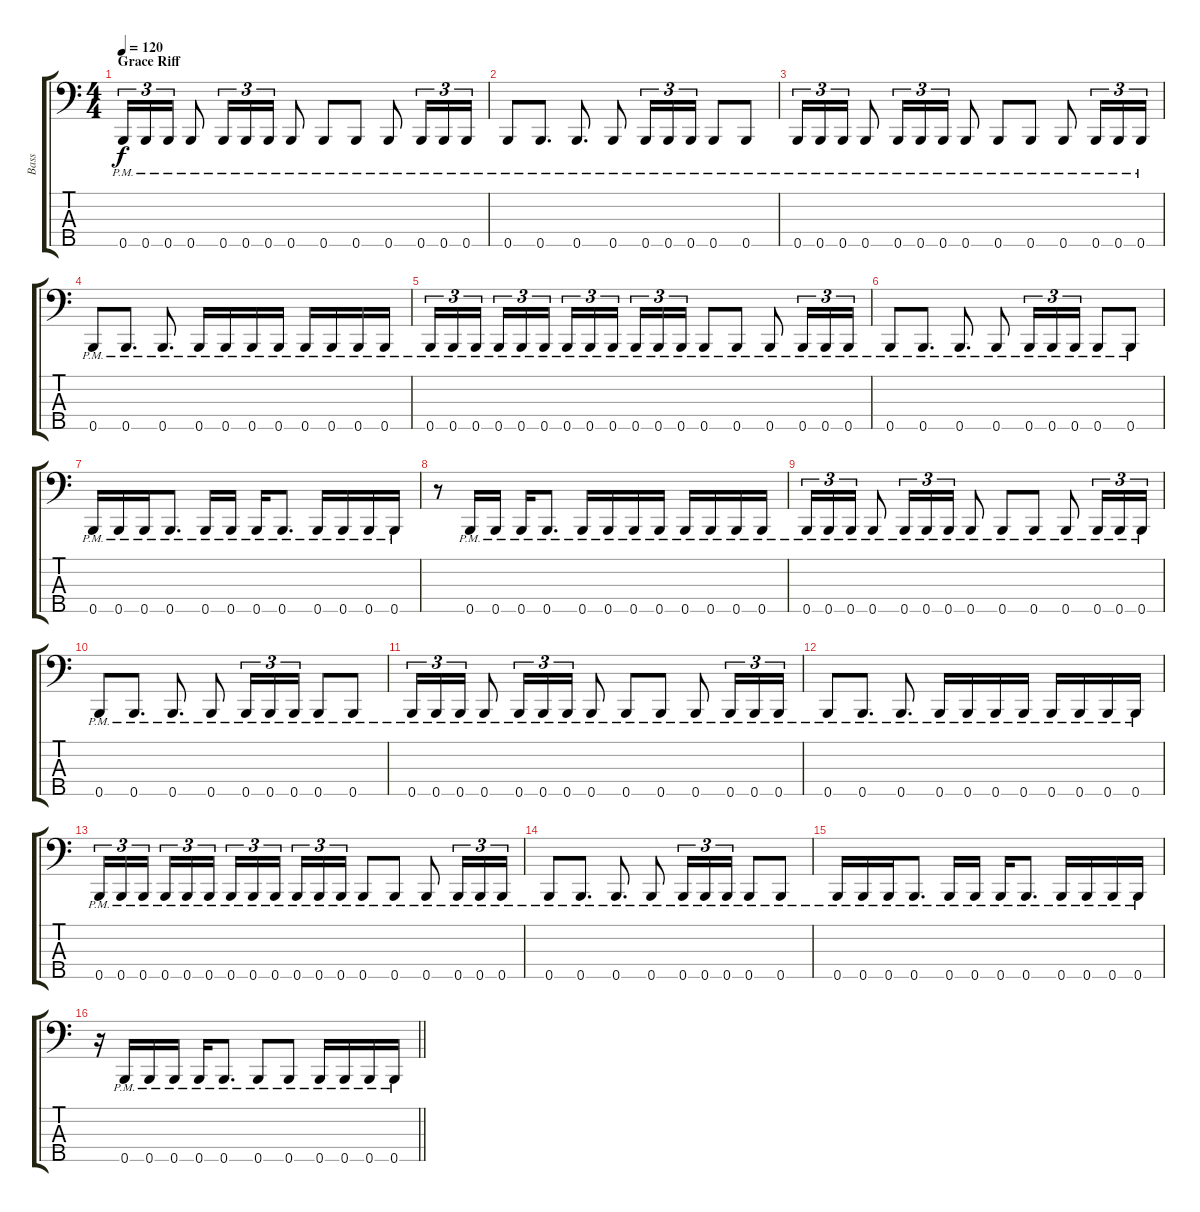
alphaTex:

\track ("Bass" "Bass") {instrument electricbasspick}
\staff {score tabs}
\tuning (Gb2 E2 B1 Gb1 B0) {hide}
\ts (4 4)
\section ("" "Grace Riff")
\tempo 120
\clef f4
\ks c
0.5{pm}.16{tu (3 2) dy f} 0.5{pm}.16{tu (3 2)} 0.5{pm}.16{tu (3 2)} 0.5{pm}.8 0.5{pm}.16{tu (3 2)} 0.5{pm}.16{tu (3 2)} 0.5{pm}.16{tu (3 2)} 0.5{pm}.8 0.5{pm}.8 0.5{pm}.8 0.5{pm}.8 0.5{pm}.16{tu (3 2)} 0.5{pm}.16{tu (3 2)} 0.5{pm}.16{tu (3 2)} |
0.5{pm}.8 0.5{pm}.8{d} 0.5{pm}.8{d} 0.5{pm}.8 0.5{pm}.16{tu (3 2)} 0.5{pm}.16{tu (3 2)} 0.5{pm}.16{tu (3 2)} 0.5{pm}.8 0.5{pm}.8 |
0.5{pm}.16{tu (3 2)} 0.5{pm}.16{tu (3 2)} 0.5{pm}.16{tu (3 2)} 0.5{pm}.8 0.5{pm}.16{tu (3 2)} 0.5{pm}.16{tu (3 2)} 0.5{pm}.16{tu (3 2)} 0.5{pm}.8 0.5{pm}.8 0.5{pm}.8 0.5{pm}.8 0.5{pm}.16{tu (3 2)} 0.5{pm}.16{tu (3 2)} 0.5{pm}.16{tu (3 2)} |
0.5{pm}.8 0.5{pm}.8{d} 0.5{pm}.8{d} 0.5{pm}.16 0.5{pm}.16 0.5{pm}.16 0.5{pm}.16 0.5{pm}.16 0.5{pm}.16 0.5{pm}.16 0.5{pm}.16 |
0.5{pm}.16{tu (3 2)} 0.5{pm}.16{tu (3 2)} 0.5{pm}.16{tu (3 2) beam splitsecondary} 0.5{pm}.16{tu (3 2)} 0.5{pm}.16{tu (3 2)} 0.5{pm}.16{tu (3 2)} 0.5{pm}.16{tu (3 2)} 0.5{pm}.16{tu (3 2)} 0.5{pm}.16{tu (3 2) beam splitsecondary} 0.5{pm}.16{tu (3 2)} 0.5{pm}.16{tu (3 2)} 0.5{pm}.16{tu (3 2)} 0.5{pm}.8 0.5{pm}.8 0.5{pm}.8 0.5{pm}.16{tu (3 2)} 0.5{pm}.16{tu (3 2)} 0.5{pm}.16{tu (3 2)} |
0.5{pm}.8 0.5{pm}.8{d} 0.5{pm}.8{d} 0.5{pm}.8 0.5{pm}.16{tu (3 2)} 0.5{pm}.16{tu (3 2)} 0.5{pm}.16{tu (3 2)} 0.5{pm}.8 0.5{pm}.8 |
0.5{pm}.16 0.5{pm}.16 0.5{pm}.16 0.5{pm}.8{d} 0.5{pm}.16 0.5{pm}.16 0.5{pm}.16 0.5{pm}.8{d} 0.5{pm}.16 0.5{pm}.16 0.5{pm}.16 0.5{pm}.16 |
r.8 0.5{pm}.16 0.5{pm}.16 0.5{pm}.16 0.5{pm}.8{d} 0.5{pm}.16 0.5{pm}.16 0.5{pm}.16 0.5{pm}.16 0.5{pm}.16 0.5{pm}.16 0.5{pm}.16 0.5{pm}.16 |
0.5{pm}.16{tu (3 2)} 0.5{pm}.16{tu (3 2)} 0.5{pm}.16{tu (3 2)} 0.5{pm}.8 0.5{pm}.16{tu (3 2)} 0.5{pm}.16{tu (3 2)} 0.5{pm}.16{tu (3 2)} 0.5{pm}.8 0.5{pm}.8 0.5{pm}.8 0.5{pm}.8 0.5{pm}.16{tu (3 2)} 0.5{pm}.16{tu (3 2)} 0.5{pm}.16{tu (3 2)} |
0.5{pm}.8 0.5{pm}.8{d} 0.5{pm}.8{d} 0.5{pm}.8 0.5{pm}.16{tu (3 2)} 0.5{pm}.16{tu (3 2)} 0.5{pm}.16{tu (3 2)} 0.5{pm}.8 0.5{pm}.8 |
0.5{pm}.16{tu (3 2)} 0.5{pm}.16{tu (3 2)} 0.5{pm}.16{tu (3 2)} 0.5{pm}.8 0.5{pm}.16{tu (3 2)} 0.5{pm}.16{tu (3 2)} 0.5{pm}.16{tu (3 2)} 0.5{pm}.8 0.5{pm}.8 0.5{pm}.8 0.5{pm}.8 0.5{pm}.16{tu (3 2)} 0.5{pm}.16{tu (3 2)} 0.5{pm}.16{tu (3 2)} |
0.5{pm}.8 0.5{pm}.8{d} 0.5{pm}.8{d} 0.5{pm}.16 0.5{pm}.16 0.5{pm}.16 0.5{pm}.16 0.5{pm}.16 0.5{pm}.16 0.5{pm}.16 0.5{pm}.16 |
0.5{pm}.16{tu (3 2)} 0.5{pm}.16{tu (3 2)} 0.5{pm}.16{tu (3 2) beam splitsecondary} 0.5{pm}.16{tu (3 2)} 0.5{pm}.16{tu (3 2)} 0.5{pm}.16{tu (3 2)} 0.5{pm}.16{tu (3 2)} 0.5{pm}.16{tu (3 2)} 0.5{pm}.16{tu (3 2) beam splitsecondary} 0.5{pm}.16{tu (3 2)} 0.5{pm}.16{tu (3 2)} 0.5{pm}.16{tu (3 2)} 0.5{pm}.8 0.5{pm}.8 0.5{pm}.8 0.5{pm}.16{tu (3 2)} 0.5{pm}.16{tu (3 2)} 0.5{pm}.16{tu (3 2)} |
0.5{pm}.8 0.5{pm}.8{d} 0.5{pm}.8{d} 0.5{pm}.8 0.5{pm}.16{tu (3 2)} 0.5{pm}.16{tu (3 2)} 0.5{pm}.16{tu (3 2)} 0.5{pm}.8 0.5{pm}.8 |
0.5{pm}.16 0.5{pm}.16 0.5{pm}.16 0.5{pm}.8{d} 0.5{pm}.16 0.5{pm}.16 0.5{pm}.16 0.5{pm}.8{d} 0.5{pm}.16 0.5{pm}.16 0.5{pm}.16 0.5{pm}.16 |
\barLineRight lightlight
r.16 0.5{pm}.16 0.5{pm}.16 0.5{pm}.16 0.5{pm}.16 0.5{pm}.8{d} 0.5{pm}.8 0.5{pm}.8 0.5{pm}.16 0.5{pm}.16 0.5{pm}.16 0.5{pm}.16
